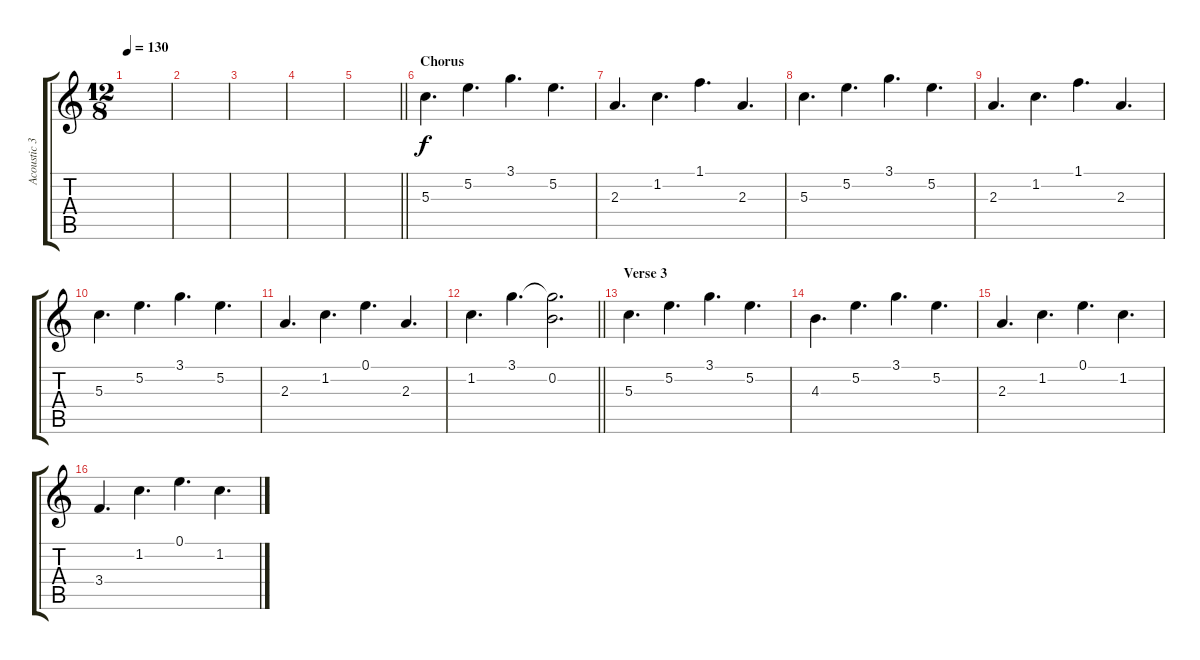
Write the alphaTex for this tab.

\track ("Acoustic 3" "Acoustic 3") {instrument electricguitarjazz}
\staff {score tabs}
\tuning (E4 B3 G3 D3 A2 E2) {hide}
\ts (12 8)
\tempo 130
\clef g2
\ks c
|
|
|
|
\barLineRight lightlight
|
\section ("" "Chorus")
5.3.4{d} 5.2.4{d} 3.1.4{d} 5.2.4{d} |
2.3.4{d} 1.2.4{d} 1.1.4{d} 2.3.4{d} |
5.3.4{d} 5.2.4{d} 3.1.4{d} 5.2.4{d} |
2.3.4{d} 1.2.4{d} 1.1.4{d} 2.3.4{d} |
5.3.4{d} 5.2.4{d} 3.1.4{d} 5.2.4{d} |
2.3.4{d} 1.2.4{d} 0.1.4{d} 2.3.4{d} |
\barLineRight lightlight
1.2.4{d} 3.1.4{d} (3.1{t} 0.2).2{d} |
\section ("" "Verse 3")
5.3.4{d} 5.2.4{d} 3.1.4{d} 5.2.4{d} |
4.3.4{d} 5.2.4{d} 3.1.4{d} 5.2.4{d} |
2.3.4{d} 1.2.4{d} 0.1.4{d} 1.2.4{d} |
3.4.4{d} 1.2.4{d} 0.1.4{d} 1.2.4{d}
